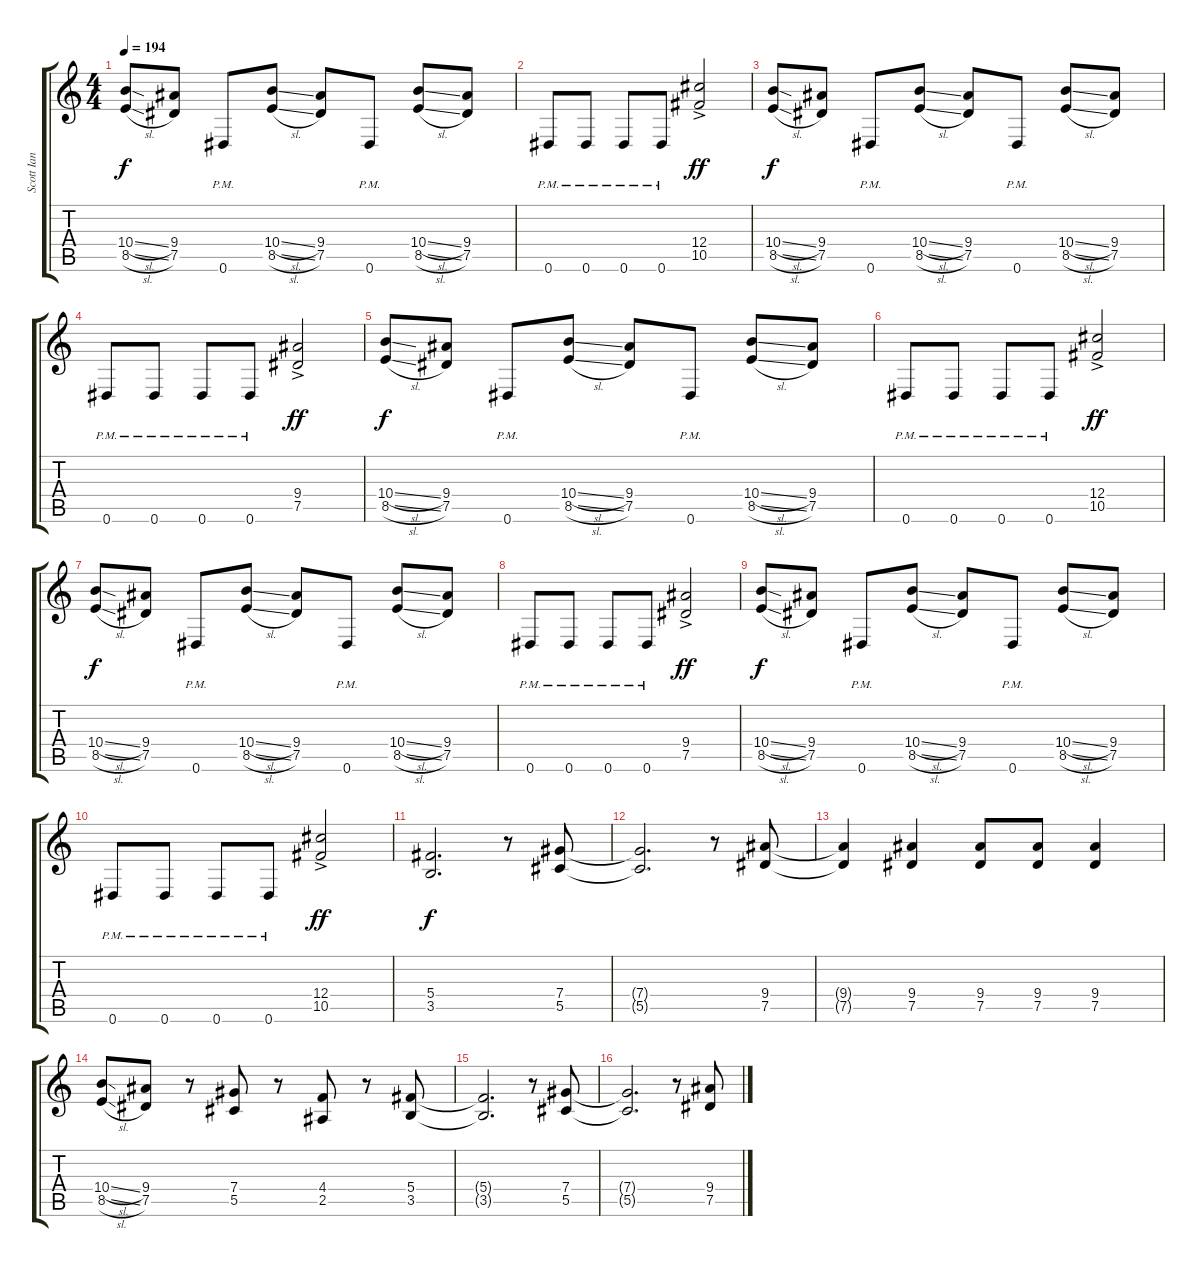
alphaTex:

\track ("Scott Ian Rhy" "Scott Ian ") {instrument distortionguitar}
\staff {score tabs}
\tuning (Eb4 Bb3 Gb3 Db3 Ab2 Eb2) {hide}
\ts (4 4)
\tempo 194
\clef g2
\ks c
(10.4{sl} 8.5{sl}).8{dy f} (9.4 7.5).8 0.6{pm}.8 (10.4{sl} 8.5{sl}).8 (9.4 7.5).8 0.6{pm}.8 (10.4{sl} 8.5{sl}).8 (9.4 7.5).8 |
0.6{pm}.8 0.6{pm}.8 0.6{pm}.8 0.6{pm}.8 (12.4{ac} 10.5).2{dy ff} |
(10.4{sl} 8.5{sl}).8{dy f} (9.4 7.5).8 0.6{pm}.8 (10.4{sl} 8.5{sl}).8 (9.4 7.5).8 0.6{pm}.8 (10.4{sl} 8.5{sl}).8 (9.4 7.5).8 |
0.6{pm}.8 0.6{pm}.8 0.6{pm}.8 0.6{pm}.8 (9.4{ac} 7.5).2{dy ff} |
(10.4{sl} 8.5{sl}).8{dy f} (9.4 7.5).8 0.6{pm}.8 (10.4{sl} 8.5{sl}).8 (9.4 7.5).8 0.6{pm}.8 (10.4{sl} 8.5{sl}).8 (9.4 7.5).8 |
0.6{pm}.8 0.6{pm}.8 0.6{pm}.8 0.6{pm}.8 (12.4{ac} 10.5).2{dy ff} |
(10.4{sl} 8.5{sl}).8{dy f} (9.4 7.5).8 0.6{pm}.8 (10.4{sl} 8.5{sl}).8 (9.4 7.5).8 0.6{pm}.8 (10.4{sl} 8.5{sl}).8 (9.4 7.5).8 |
0.6{pm}.8 0.6{pm}.8 0.6{pm}.8 0.6{pm}.8 (9.4{ac} 7.5).2{dy ff} |
(10.4{sl} 8.5{sl}).8{dy f} (9.4 7.5).8 0.6{pm}.8 (10.4{sl} 8.5{sl}).8 (9.4 7.5).8 0.6{pm}.8 (10.4{sl} 8.5{sl}).8 (9.4 7.5).8 |
0.6{pm}.8 0.6{pm}.8 0.6{pm}.8 0.6{pm}.8 (12.4{ac} 10.5).2{dy ff} |
(5.4 3.5).2{d dy f} r.8 (7.4 5.5).8 |
(7.4{t} 5.5{t}).2{d} r.8 (9.4 7.5).8 |
(9.4{t} 7.5{t}).4 (9.4 7.5).4 (9.4 7.5).8 (9.4 7.5).8 (9.4 7.5).4 |
(10.4{sl} 8.5{sl}).8 (9.4 7.5).8 r.8 (7.4 5.5).8 r.8 (4.4 2.5).8 r.8 (5.4 3.5).8 |
(5.4{t} 3.5{t}).2{d} r.8 (7.4 5.5).8 |
(7.4{t} 5.5{t}).2{d} r.8 (9.4 7.5).8
